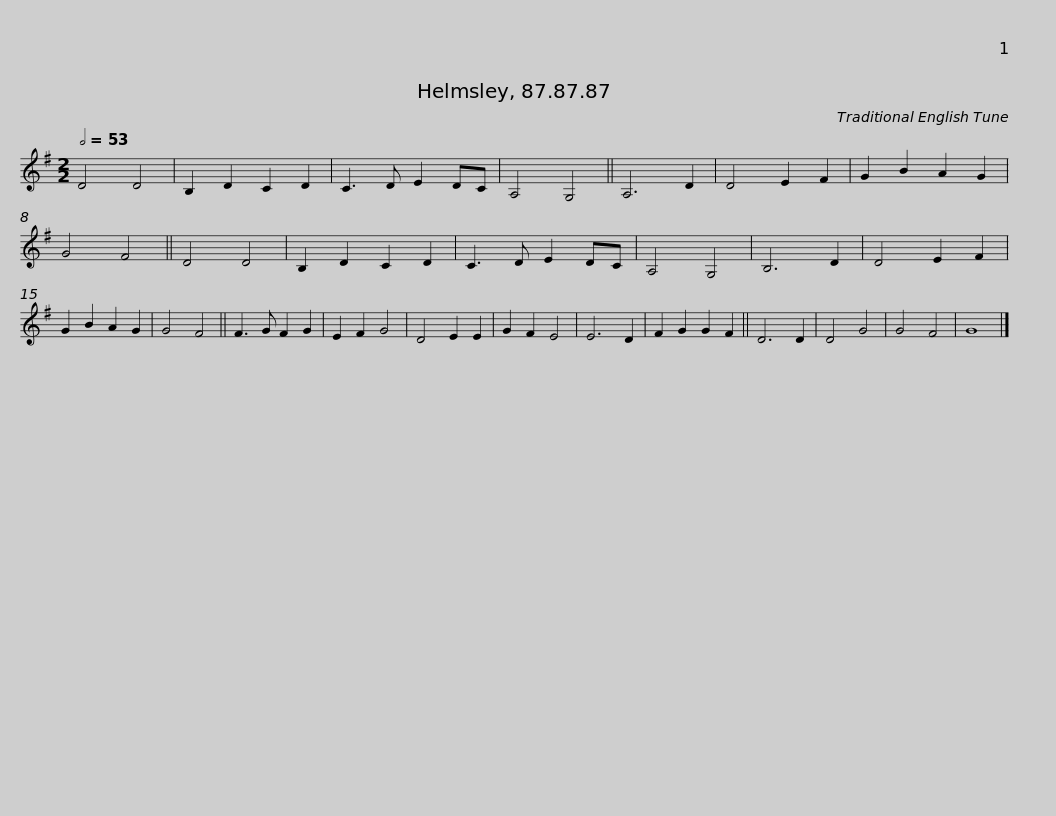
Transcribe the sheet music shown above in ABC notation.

X:1
L:1/8
Q:1/2=53
M:2/2
I:linebreak $
K:G
V:1 treble
V:1
 D4 D4 | B,2 D2 C2 D2 | C3 D E2 DC | A,4 G,4 || A,6 D2 | %5
 D4 E2 F2 | G2 B2 A2 G2 | G4 F4 ||$ D4 D4 | B,2 D2 C2 D2 | %10
 C3 D E2 DC | A,4 G,4 | B,6 D2 | D4 E2 F2 | G2 B2 A2 G2 | %15
 G4 F4 ||$ F3 G F2 G2 | E2 F2 G4 | D4 E2 E2 | G2 F2 E4 | %20
 E6 D2 | F2 G2 G2 F2 ||$ D6 D2 | D4 G4 | G4 F4 | %25
 G8 |] %26
